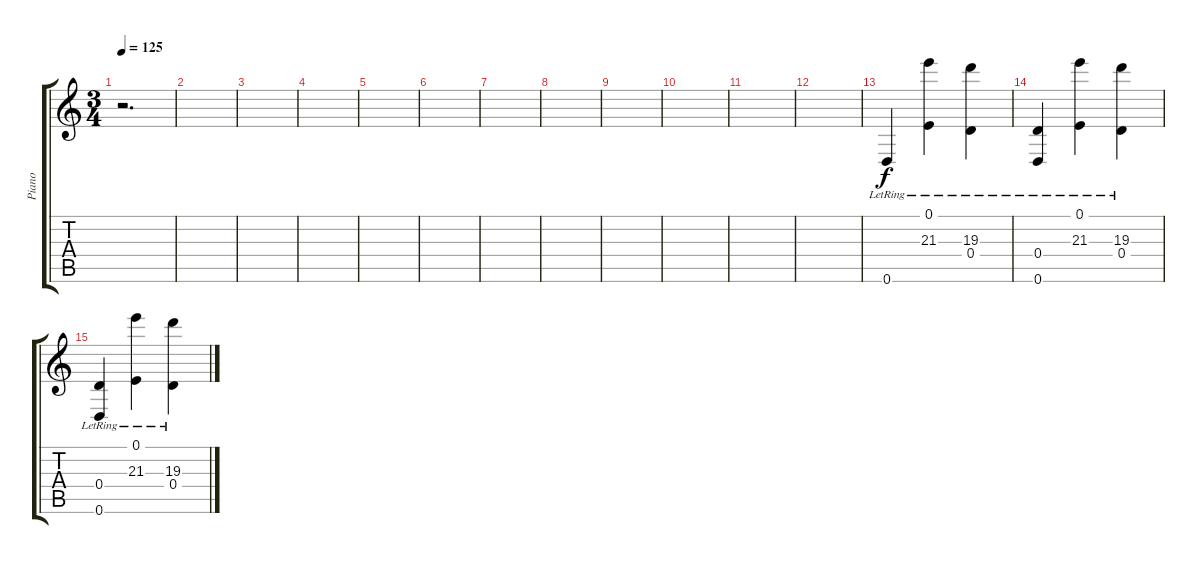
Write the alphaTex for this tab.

\track ("Piano" "Piano") {instrument acousticgrandpiano}
\staff {score tabs}
\tuning (E4 B3 G4 D4 A3 D3) {hide}
\ts (3 4)
\tempo 125
\clef g2
\ks c
r.2{d dy f} |
|
|
|
|
|
|
|
|
|
|
|
0.6{lr}.4 (0.1{lr} 21.3{lr}).4 (19.3{lr} 0.4{lr}).4 |
(0.4{lr} 0.6).4 (0.1{lr} 21.3{lr}).4 (19.3{lr} 0.4{lr}).4 |
(0.4{lr} 0.6).4 (0.1{lr} 21.3{lr}).4 (19.3{lr} 0.4{lr}).4
